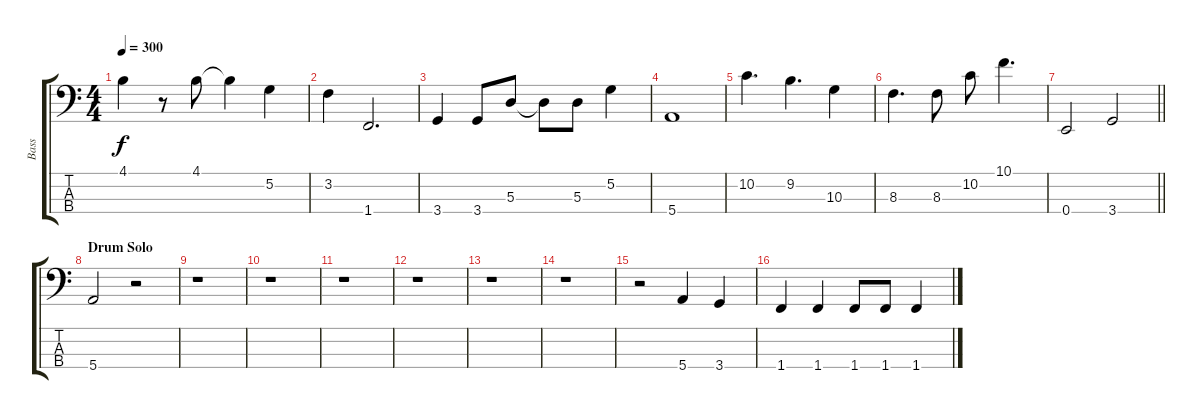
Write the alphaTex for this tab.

\track ("Bass" "Bass") {instrument electricbassfinger}
\staff {score tabs}
\tuning (G2 D2 A1 E1) {hide}
\ts (4 4)
\tempo 300
\clef f4
\ks c
4.1.4{dy f} r.8 4.1.8 4.1{t}.4 5.2.4 |
3.2.4 1.4.2{d} |
3.4.4 3.4.8 5.3.8 5.3{t}.8 5.3.8 5.2.4 |
5.4.1 |
10.2.4{d} 9.2.4{d} 10.3.4 |
8.3.4{d} 8.3.8 10.2.8 10.1.4{d} |
\barLineRight lightlight
0.4.2 3.4.2 |
\section ("" "Drum Solo")
5.4.2 r.2 |
r.1 |
r.1 |
r.1 |
r.1 |
r.1 |
r.1 |
r.2 5.4.4 3.4.4 |
1.4.4 1.4.4 1.4.8 1.4.8 1.4.4
